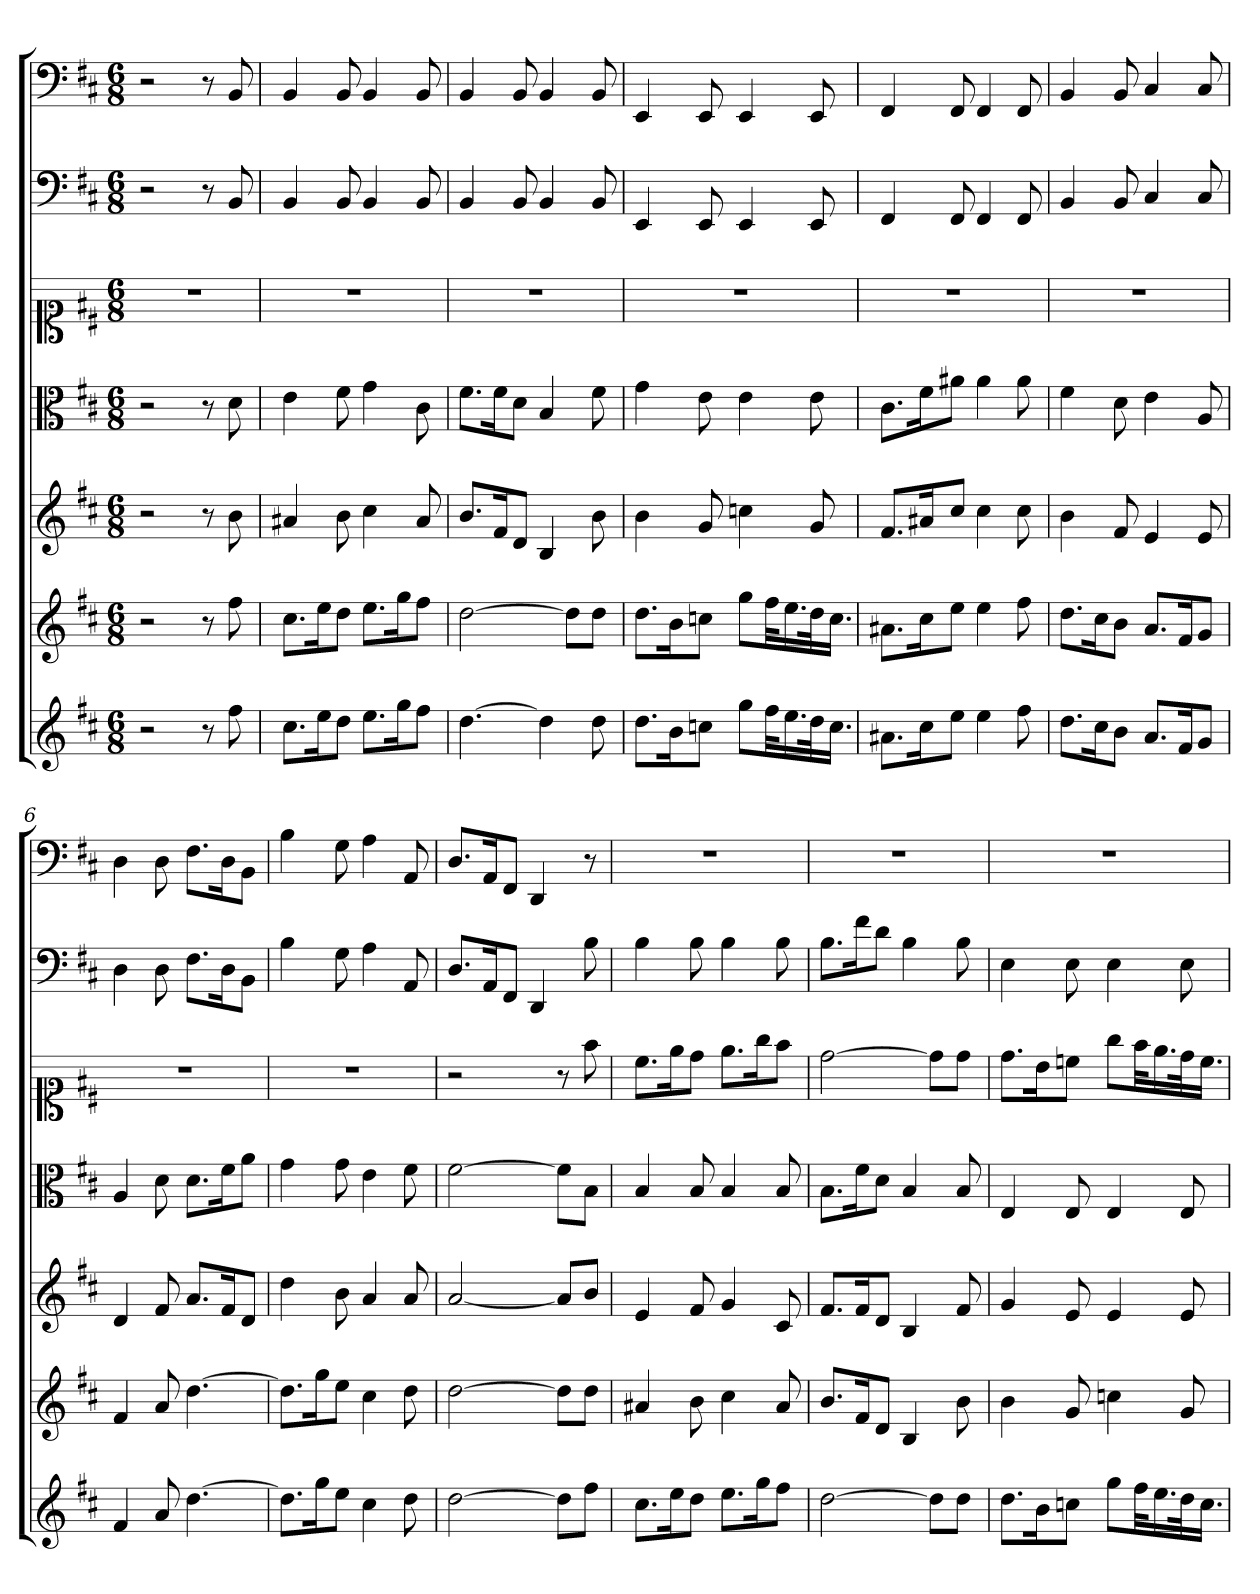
**kern	**kern	**kern	**kern	**kern	**kern	**kern
*part7	*part6	*part5	*part4	*part3	*part2	*part1
*staff7	*staff6	*staff5	*staff4	*staff3	*staff2	*staff1
*	*	*	*clefC3	*clefC1	*clefF4	*clefF4
*k[f#c#]	*k[f#c#]	*k[f#c#]	*k[f#c#]	*k[f#c#]	*k[f#c#]	*k[f#c#]
*b:	*b:	*b:	*b:	*b:	*b:	*b:
*M6/8	*M6/8	*M6/8	*M6/8	*M6/8	*M6/8	*M6/8
=	=	=	=	=	=	=
2r	2r	2r	2r	2.r	2r	2r
8r	8r	8r	8r	.	8r	8r
8ff#	8ff#	8b	8d	.	8BB	8BB
=1	=1	=1	=1	=1	=1	=1
8.cc#L	8.cc#L	4a#X	4e	2.r	4BB	4BB
16eeK	16eeK	.	.	.	.	.
8ddJ	8ddJ	8b	8f#	.	8BB	8BB
8.eeL	8.eeL	4cc#	4g	.	4BB	4BB
16ggK	16ggK	.	.	.	.	.
8ff#J	8ff#J	8a#	8c#	.	8BB	8BB
=2	=2	=2	=2	=2	=2	=2
[4.dd	[2dd	8.bL	8.f#\L	2.r	4BB	4BB
.	.	16f#K	16f#\K	.	.	.
.	.	8dJ	8d\J	.	8BB	8BB
4dd]	.	4B	4B	.	4BB	4BB
.	8ddL]	.	.	.	.	.
8dd	8ddJ	8b	8f#	.	8BB	8BB
=3	=3	=3	=3	=3	=3	=3
8.ddL	8.ddL	4b	4g	2.r	4EE	4EE
16bK	16bK	.	.	.	.	.
8ccnJ	8ccnJ	8g	8e	.	8EE	8EE
8ggL	8ggL	4ccn	4e	.	4EE	4EE
32ff#KL	32ff#KL	.	.	.	.	.
16.ee	16.ee	.	.	.	.	.
32ddK	32ddK	8g	8e	.	8EE	8EE
16.ccJJ	16.ccJJ	.	.	.	.	.
=4	=4	=4	=4	=4	=4	=4
8.a#XL	8.a#XL	8.f#L	8.c#\L	2.r	4FF#	4FF#
16cc#K	16cc#K	16a#XK	16f#\K	.	.	.
8eeJ	8eeJ	8cc#J	8a#X\J	.	8FF#	8FF#
4ee	4ee	4cc#	4a#	.	4FF#	4FF#
8ff#	8ff#	8cc#	8a#	.	8FF#	8FF#
=5	=5	=5	=5	=5	=5	=5
8.ddL	8.ddL	4b	4f#	2.r	4BB	4BB
16cc#K	16cc#K	.	.	.	.	.
8bJ	8bJ	8f#	8d	.	8BB	8BB
8.aL	8.aL	4e	4e	.	4C#	4C#
16f#K	16f#K	.	.	.	.	.
8gJ	8gJ	8e	8A	.	8C#	8C#
=6	=6	=6	=6	=6	=6	=6
4f#	4f#	4d	4A	2.r	4D	4D
8a	8a	8f#	8d	.	8D	8D
[4.dd	[4.dd	8.aL	8.d\L	.	8.F#\L	8.F#\L
.	.	16f#K	16f#\K	.	16D\K	16D\K
.	.	8dJ	8a\J	.	8BB\J	8BB\J
=7	=7	=7	=7	=7	=7	=7
8.ddL]	8.ddL]	4dd	4g	2.r	4B	4B
16ggK	16ggK	.	.	.	.	.
8eeJ	8eeJ	8b	8g	.	8G	8G
4cc#	4cc#	4a	4e	.	4A	4A
8dd	8dd	8a	8f#	.	8AA	8AA
=8	=8	=8	=8	=8	=8	=8
[2dd	[2dd	[2a	[2f#	2r	8.D/L	8.D/L
.	.	.	.	.	16AA/K	16AA/K
.	.	.	.	.	8FF#/J	8FF#/J
.	.	.	.	.	4DD	4DD
8ddL]	8ddL]	8aL]	8f#\L]	8r	.	.
8ff#J	8ddJ	8bJ	8B\J	8ff#	8B	8r
=9	=9	=9	=9	=9	=9	=9
8.cc#L	4a#X	4e	4B	8.cc#\L	4B	2.r
16eeK	.	.	.	16ee\K	.	.
8ddJ	8b	8f#	8B	8dd\J	8B	.
8.eeL	4cc#	4g	4B	8.ee\L	4B	.
16ggK	.	.	.	16gg\K	.	.
8ff#J	8a#	8c#	8B	8ff#\J	8B	.
=10	=10	=10	=10	=10	=10	=10
[2dd	8.bL	8.f#L	8.B\L	[2dd	8.B\L	2.r
.	16f#K	16f#K	16f#\K	.	16f#\K	.
.	8dJ	8dJ	8d\J	.	8d\J	.
.	4B	4B	4B	.	4B	.
8ddL]	.	.	.	8dd\L]	.	.
8ddJ	8b	8f#	8B	8dd\J	8B	.
=11	=11	=11	=11	=11	=11	=11
8.ddL	4b	4g	4E	8.dd\L	4E	2.r
16bK	.	.	.	16b\K	.	.
8ccnJ	8g	8e	8E	8ccn\J	8E	.
8ggL	4ccn	4e	4E	8gg\L	4E	.
32ff#KL	.	.	.	32ff#\KL	.	.
16.ee	.	.	.	16.ee\	.	.
32ddK	8g	8e	8E	32dd\K	8E	.
16.ccJJ	.	.	.	16.cc\JJ	.	.
=	=	=	=	=	=	=
*-	*-	*-	*-	*-	*-	*-
